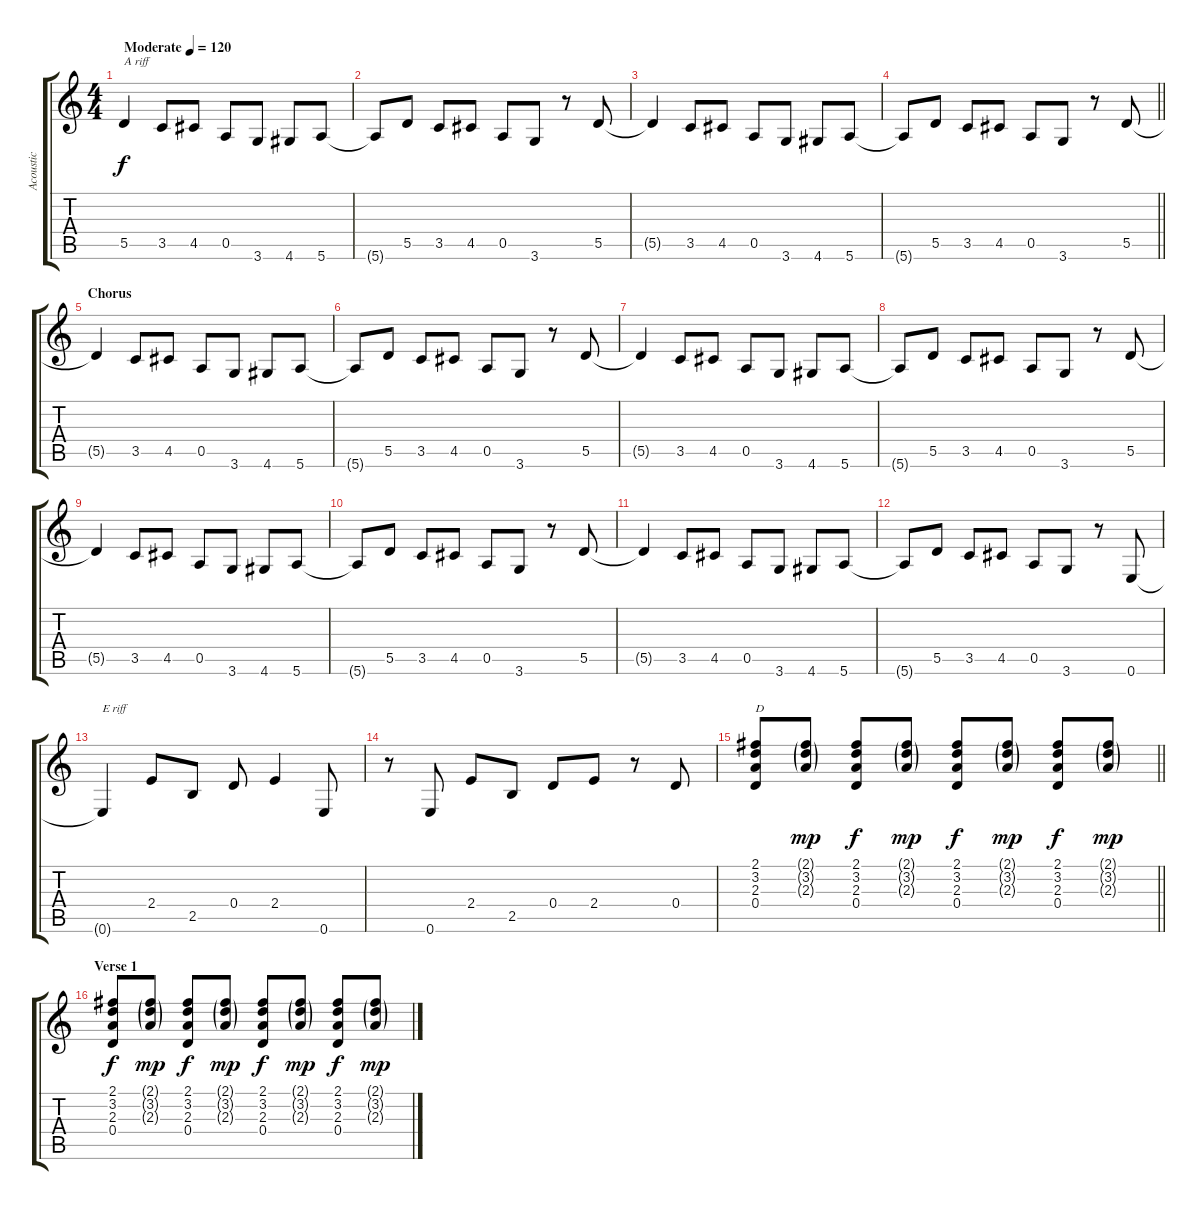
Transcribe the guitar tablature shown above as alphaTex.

\track ("Acoustic" "Acoustic") {instrument acousticguitarsteel}
\staff {score tabs}
\tuning (E4 B3 G3 D3 A2 E2) {hide}
\ts (4 4)
\tempo (120 "Moderate")
\clef g2
\ks c
5.5.4{txt "A riff" dy f instrument acousticguitarsteel} 3.5.8 4.5.8 0.5.8 3.6.8 4.6.8 5.6.8 |
5.6{t}.8 5.5.8 3.5.8 4.5.8 0.5.8 3.6.8 r.8 5.5.8 |
5.5{t}.4 3.5.8 4.5.8 0.5.8 3.6.8 4.6.8 5.6.8 |
\barLineRight lightlight
5.6{t}.8 5.5.8 3.5.8 4.5.8 0.5.8 3.6.8 r.8 5.5.8 |
\section ("" "Chorus")
5.5{t}.4 3.5.8 4.5.8 0.5.8 3.6.8 4.6.8 5.6.8 |
5.6{t}.8 5.5.8 3.5.8 4.5.8 0.5.8 3.6.8 r.8 5.5.8 |
5.5{t}.4 3.5.8 4.5.8 0.5.8 3.6.8 4.6.8 5.6.8 |
5.6{t}.8 5.5.8 3.5.8 4.5.8 0.5.8 3.6.8 r.8 5.5.8 |
5.5{t}.4 3.5.8 4.5.8 0.5.8 3.6.8 4.6.8 5.6.8 |
5.6{t}.8 5.5.8 3.5.8 4.5.8 0.5.8 3.6.8 r.8 5.5.8 |
5.5{t}.4 3.5.8 4.5.8 0.5.8 3.6.8 4.6.8 5.6.8 |
5.6{t}.8 5.5.8 3.5.8 4.5.8 0.5.8 3.6.8 r.8 0.6.8 |
0.6{t}.4{txt "E riff"} 2.4.8 2.5.8 0.4.8 2.4.4 0.6.8 |
r.8 0.6.8 2.4.8 2.5.8 0.4.8 2.4.8 r.8 0.4.8 |
\barLineRight lightlight
(2.1 3.2 2.3 0.4).8{txt "D" volume 5} (2.1{g} 3.2{g} 2.3{g}).8{dy mp} (2.1 3.2 2.3 0.4).8{dy f} (2.1{g} 3.2{g} 2.3{g}).8{dy mp} (2.1 3.2 2.3 0.4).8{dy f} (2.1{g} 3.2{g} 2.3{g}).8{dy mp} (2.1 3.2 2.3 0.4).8{dy f} (2.1{g} 3.2{g} 2.3{g}).8{dy mp} |
\section ("" "Verse 1")
(2.1 3.2 2.3 0.4).8{dy f} (2.1{g} 3.2{g} 2.3{g}).8{dy mp} (2.1 3.2 2.3 0.4).8{dy f} (2.1{g} 3.2{g} 2.3{g}).8{dy mp} (2.1 3.2 2.3 0.4).8{dy f} (2.1{g} 3.2{g} 2.3{g}).8{dy mp} (2.1 3.2 2.3 0.4).8{dy f} (2.1{g} 3.2{g} 2.3{g}).8{dy mp}
